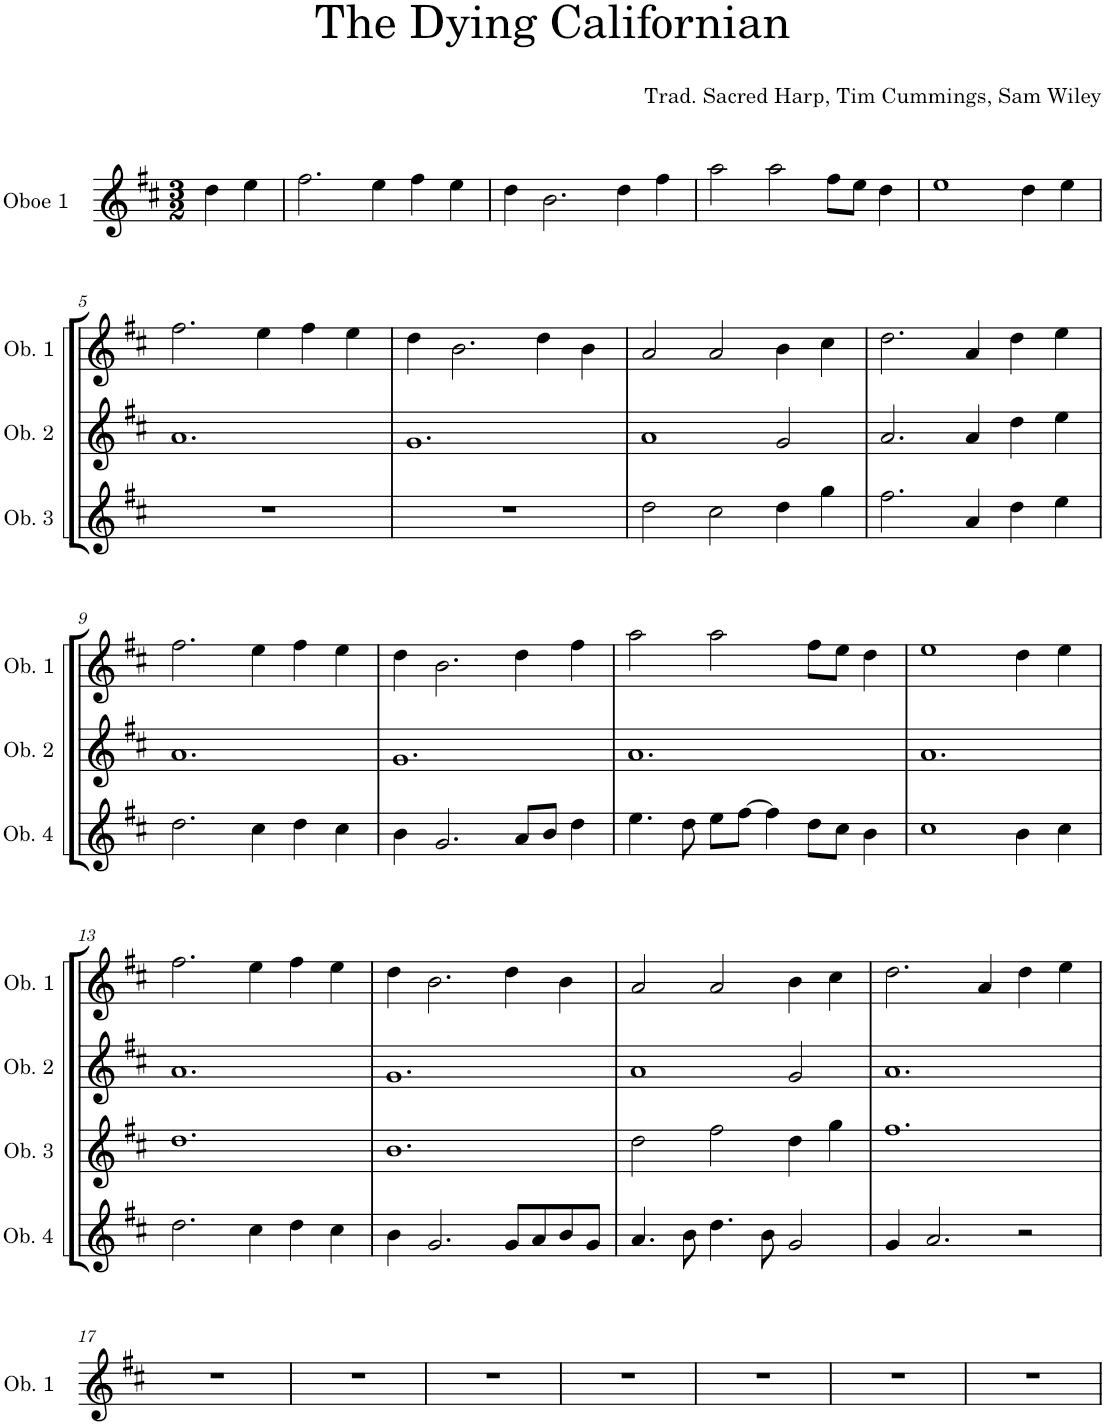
**kern	**kern	**kern	**kern
*part4	*part3	*part2	*part1
*staff4	*staff3	*staff2	*staff1
*I"Oboe 4	*I"Oboe 3	*I"Oboe 2	*I"Oboe 1
*I'Ob. 4	*I'Ob. 3	*I'Ob. 2	*I'Ob. 1
*stria5	*stria5	*stria5	*
*clefG2	*clefG2	*clefG2	*clefG2
*k[f#c#]	*k[f#c#]	*k[f#c#]	*k[f#c#]
*M3/2	*M3/2	*M3/2	*M3/2
=	=	=	=
2r	2r	2r	4dd\
.	.	.	4ee\
=1	=1	=1	=1
1.r	1.r	1.r	2.ff#\
.	.	.	4ee\
.	.	.	4ff#\
.	.	.	4ee\
=2	=2	=2	=2
1.r	1.r	1.r	4dd\
.	.	.	2.b\
.	.	.	4dd\
.	.	.	4ff#\
=3	=3	=3	=3
1.r	1.r	1.r	2aa\
.	.	.	2aa\
.	.	.	8ff#\L
.	.	.	8ee\J
.	.	.	4dd\
=4	=4	=4	=4
1.r	1.r	1.r	1ee
.	.	.	4dd\
.	.	.	4ee\
!!LO:LB:g=z
=5	=5	=5	=5
1.r	1.r	1.a	2.ff#\
.	.	.	4ee\
.	.	.	4ff#\
.	.	.	4ee\
=6	=6	=6	=6
1.r	1.r	1.g	4dd\
.	.	.	2.b\
.	.	.	4dd\
.	.	.	4b\
=7	=7	=7	=7
1.r	2dd\	1a	2a/
.	2cc#\	.	2a/
.	4dd\	2g/	4b\
.	4gg\	.	4cc#\
=8	=8	=8	=8
1.r	2.ff#\	2.a/	2.dd\
.	4a/	4a/	4a/
.	4dd\	4dd\	4dd\
.	4ee\	4ee\	4ee\
!!LO:LB:g=z
=9	=9	=9	=9
2.dd\	1.r	1.a	2.ff#\
4cc#\	.	.	4ee\
4dd\	.	.	4ff#\
4cc#\	.	.	4ee\
=10	=10	=10	=10
4b\	1.r	1.g	4dd\
2.g/	.	.	2.b\
8a/L	.	.	4dd\
8b/J	.	.	.
4dd\	.	.	4ff#\
=11	=11	=11	=11
4.ee\	1.r	1.a	2aa\
8dd\	.	.	.
8ee\L	.	.	2aa\
[8ff#\J	.	.	.
4ff#\]	.	.	.
8dd\L	.	.	8ff#\L
8cc#\J	.	.	8ee\J
4b\	.	.	4dd\
=12	=12	=12	=12
1cc#	1.r	1.a	1ee
4b\	.	.	4dd\
4cc#\	.	.	4ee\
!!LO:LB:g=z
=13	=13	=13	=13
2.dd\	1.dd	1.a	2.ff#\
4cc#\	.	.	4ee\
4dd\	.	.	4ff#\
4cc#\	.	.	4ee\
=14	=14	=14	=14
4b\	1.b	1.g	4dd\
2.g/	.	.	2.b\
8g/L	.	.	4dd\
8a/	.	.	.
8b/	.	.	4b\
8g/J	.	.	.
=15	=15	=15	=15
4.a/	2dd\	1a	2a/
8b\	.	.	.
4.dd\	2ff#\	.	2a/
8b\	.	.	.
2g/	4dd\	2g/	4b\
.	4gg\	.	4cc#\
=16	=16	=16	=16
4g/	1.ff#	1.a	2.dd\
2.a/	.	.	.
.	.	.	4a/
2r	.	.	4dd\
.	.	.	4ee\
!!LO:LB:g=z
=17	=17	=17	=17
1.r	1.r	1.r	1.r
=18	=18	=18	=18
1.r	1.r	1.r	1.r
=19	=19	=19	=19
1.r	1.r	1.r	1.r
=20	=20	=20	=20
1.r	1.r	1.r	1.r
=21	=21	=21	=21
1.r	1.r	1.r	1.r
=22	=22	=22	=22
1.r	1.r	1.r	1.r
=23	=23	=23	=23
1.r	1.r	1.r	1.r
=	=	=	=
*-	*-	*-	*-
